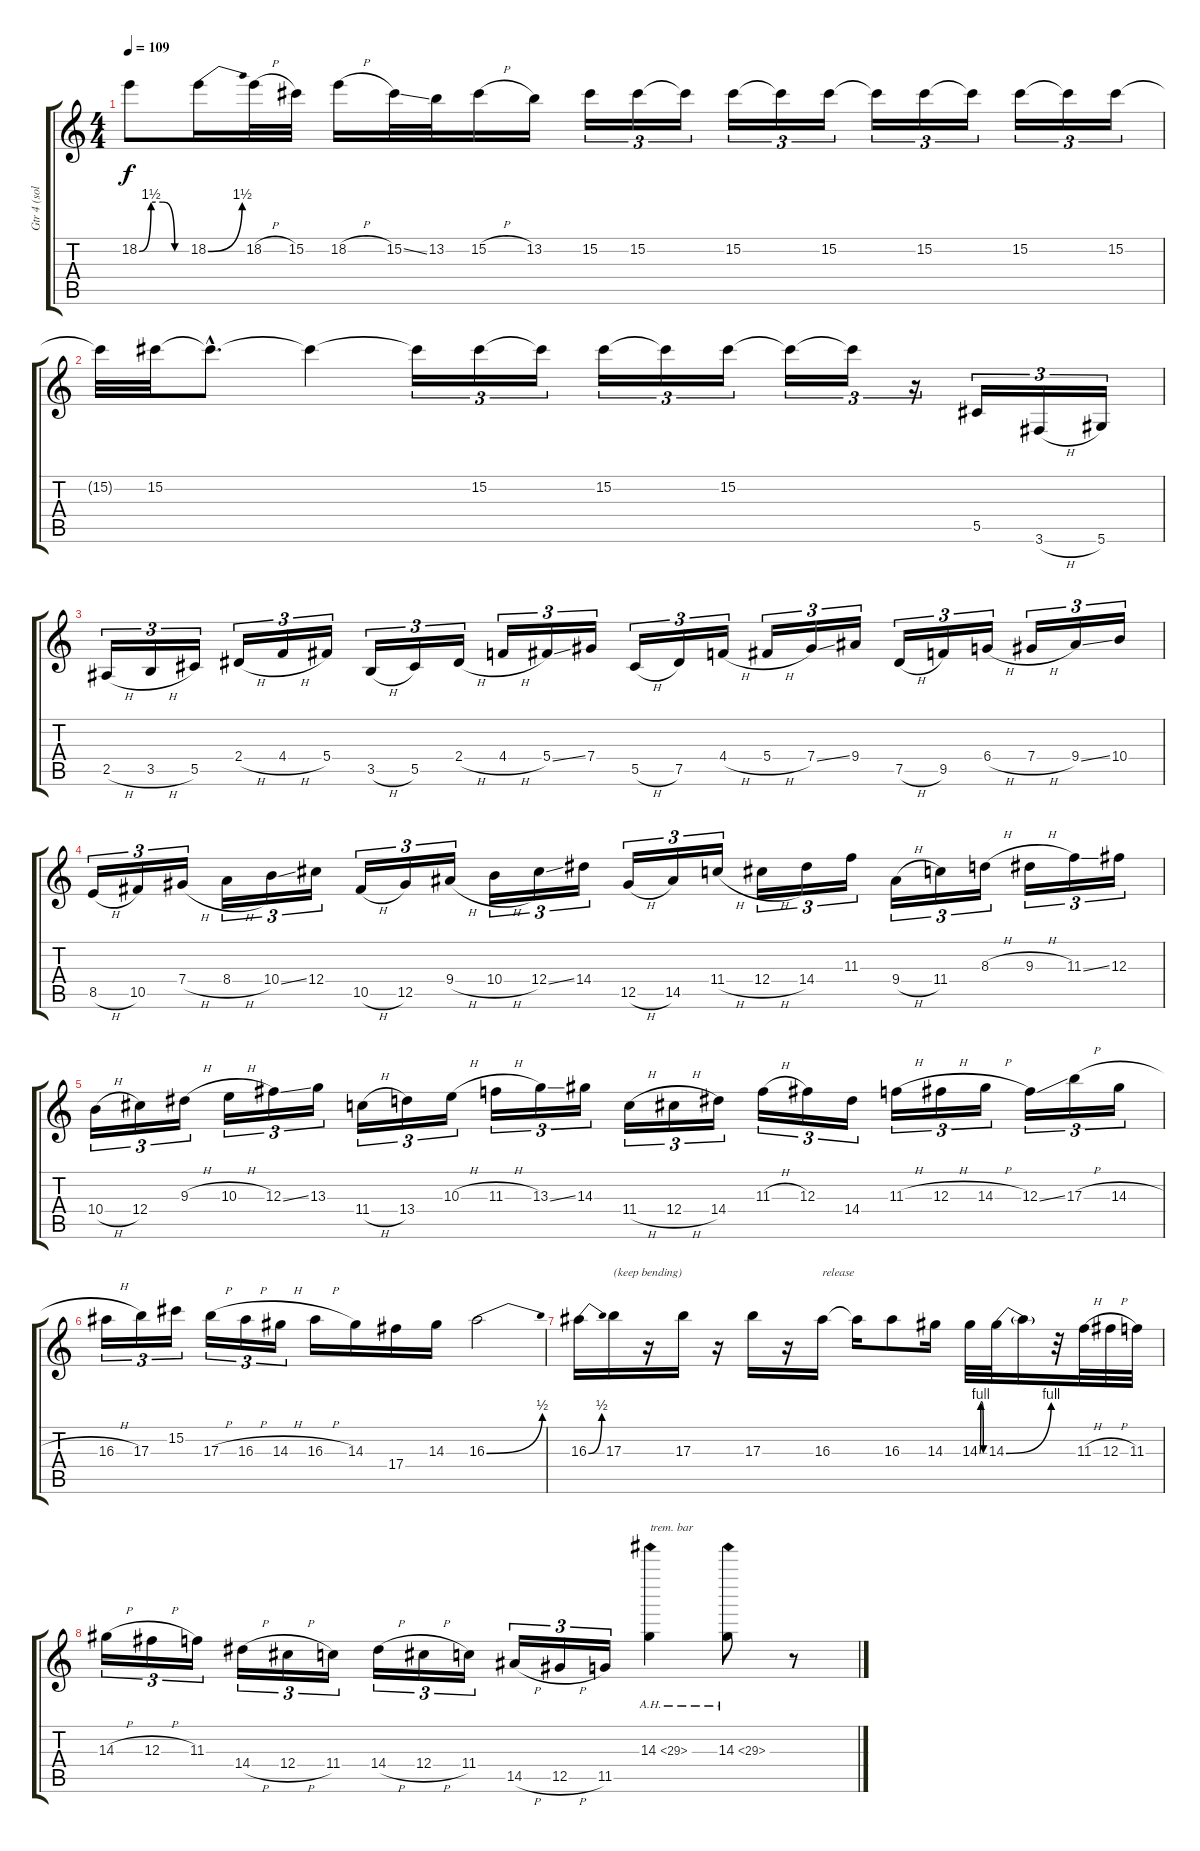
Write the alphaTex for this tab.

\track ("Gtr 4 (solo)" "Gtr 4 (sol") {instrument distortionguitar}
\staff {score tabs}
\tuning (Eb4 Bb3 Gb3 Db3 Ab2 Eb2) {hide}
\ts (4 4)
\tempo 109
\clef g2
\ks c
18.2{be (custom 0 0 15 6 30 6 45 0 60 0)}.8{dy f} 18.2{be (bend 0 0 60 6)}.16 18.2{h}.32 15.2.32 18.2{h}.16 15.2{ss}.32 13.2.32 15.2{h}.16 13.2.16 15.2.16{tu (3 2)} 15.2.16{tu (3 2)} 15.2{t}.16{tu (3 2)} 15.2.16{tu (3 2)} 15.2{t}.16{tu (3 2)} 15.2.16{tu (3 2)} 15.2{t}.16{tu (3 2)} 15.2.16{tu (3 2)} 15.2{t}.16{tu (3 2)} 15.2.16{tu (3 2)} 15.2{t}.16{tu (3 2)} 15.2.16{tu (3 2)} |
15.2{t}.32 15.2.32 15.2{hac t}.8{d} 15.2{t}.4 15.2{t}.16{tu (3 2)} 15.2.16{tu (3 2)} 15.2{t}.16{tu (3 2)} 15.2.16{tu (3 2)} 15.2{t}.16{tu (3 2)} 15.2.16{tu (3 2)} 15.2{t}.16{tu (3 2)} 15.2{t}.16{tu (3 2)} r.16{tu (3 2)} 5.5.16{tu (3 2)} 3.6{h}.16{tu (3 2)} 5.6.16{tu (3 2)} |
2.5{h}.16{tu (3 2)} 3.5{h}.16{tu (3 2)} 5.5.16{tu (3 2)} 2.4{h}.16{tu (3 2)} 4.4{h}.16{tu (3 2)} 5.4.16{tu (3 2)} 3.5{h}.16{tu (3 2)} 5.5.16{tu (3 2)} 2.4{h}.16{tu (3 2)} 4.4{h}.16{tu (3 2)} 5.4{ss}.16{tu (3 2)} 7.4.16{tu (3 2)} 5.5{h}.16{tu (3 2)} 7.5.16{tu (3 2)} 4.4{h}.16{tu (3 2)} 5.4{h}.16{tu (3 2)} 7.4{ss}.16{tu (3 2)} 9.4.16{tu (3 2)} 7.5{h}.16{tu (3 2)} 9.5.16{tu (3 2)} 6.4{h}.16{tu (3 2)} 7.4{h}.16{tu (3 2)} 9.4{ss}.16{tu (3 2)} 10.4.16{tu (3 2)} |
8.5{h}.16{tu (3 2)} 10.5.16{tu (3 2)} 7.4{h}.16{tu (3 2)} 8.4{h}.16{tu (3 2)} 10.4{ss}.16{tu (3 2)} 12.4.16{tu (3 2)} 10.5{h}.16{tu (3 2)} 12.5.16{tu (3 2)} 9.4{h}.16{tu (3 2)} 10.4{h}.16{tu (3 2)} 12.4{ss}.16{tu (3 2)} 14.4.16{tu (3 2)} 12.5{h}.16{tu (3 2)} 14.5.16{tu (3 2)} 11.4{h}.16{tu (3 2)} 12.4{h}.16{tu (3 2)} 14.4.16{tu (3 2)} 11.3.16{tu (3 2)} 9.4{h}.16{tu (3 2)} 11.4.16{tu (3 2)} 8.3{h}.16{tu (3 2)} 9.3{h}.16{tu (3 2)} 11.3{ss}.16{tu (3 2)} 12.3.16{tu (3 2)} |
10.4{h}.16{tu (3 2)} 12.4.16{tu (3 2)} 9.3{h}.16{tu (3 2)} 10.3{h}.16{tu (3 2)} 12.3{ss}.16{tu (3 2)} 13.3.16{tu (3 2)} 11.4{h}.16{tu (3 2)} 13.4.16{tu (3 2)} 10.3{h}.16{tu (3 2)} 11.3{h}.16{tu (3 2)} 13.3{ss}.16{tu (3 2)} 14.3.16{tu (3 2)} 11.4{h}.16{tu (3 2)} 12.4{h}.16{tu (3 2)} 14.4.16{tu (3 2)} 11.3{h}.16{tu (3 2)} 12.3.16{tu (3 2)} 14.4.16{tu (3 2)} 11.3{h}.16{tu (3 2)} 12.3{h}.16{tu (3 2)} 14.3{h}.16{tu (3 2)} 12.3{ss}.16{tu (3 2)} 17.3{h}.16{tu (3 2)} 14.3{h}.16{tu (3 2)} |
16.3{h}.16{tu (3 2)} 17.3.16{tu (3 2)} 15.2.16{tu (3 2)} 17.3{h}.16{tu (3 2)} 16.3{h}.16{tu (3 2)} 14.3{h}.16{tu (3 2)} 16.3{h}.16 14.3.16 17.4.16 14.3.16 16.3{be (bend 0 0 60 2)}.2 |
16.3{be (bend 0 0 60 2)}.16 17.3.16{txt "(keep bending)"} r.16 17.3.16 r.16 17.3.16 r.16 16.3.16{txt "release"} 16.3{t}.16 16.3.8 14.3.16 14.3{be (custom 0 0 15 4 30 4 45 0 60 0)}.32 14.3{be (bend 0 0 60 4)}.32 14.3{t}.16 r.32 11.3{h}.32 12.3{h}.32 11.3.32 |
14.3{h}.16{tu (3 2)} 12.3{h}.16{tu (3 2)} 11.3.16{tu (3 2)} 14.4{h}.16{tu (3 2)} 12.4{h}.16{tu (3 2)} 11.4.16{tu (3 2)} 14.4{h}.16{tu (3 2)} 12.4{h}.16{tu (3 2)} 11.4.16{tu (3 2)} 14.5{h}.16{tu (3 2)} 12.5{h}.16{tu (3 2)} 11.5.16{tu (3 2)} 14.3{ah 15}.4{txt "trem. bar"} 14.3{ah 15}.8 r.8
